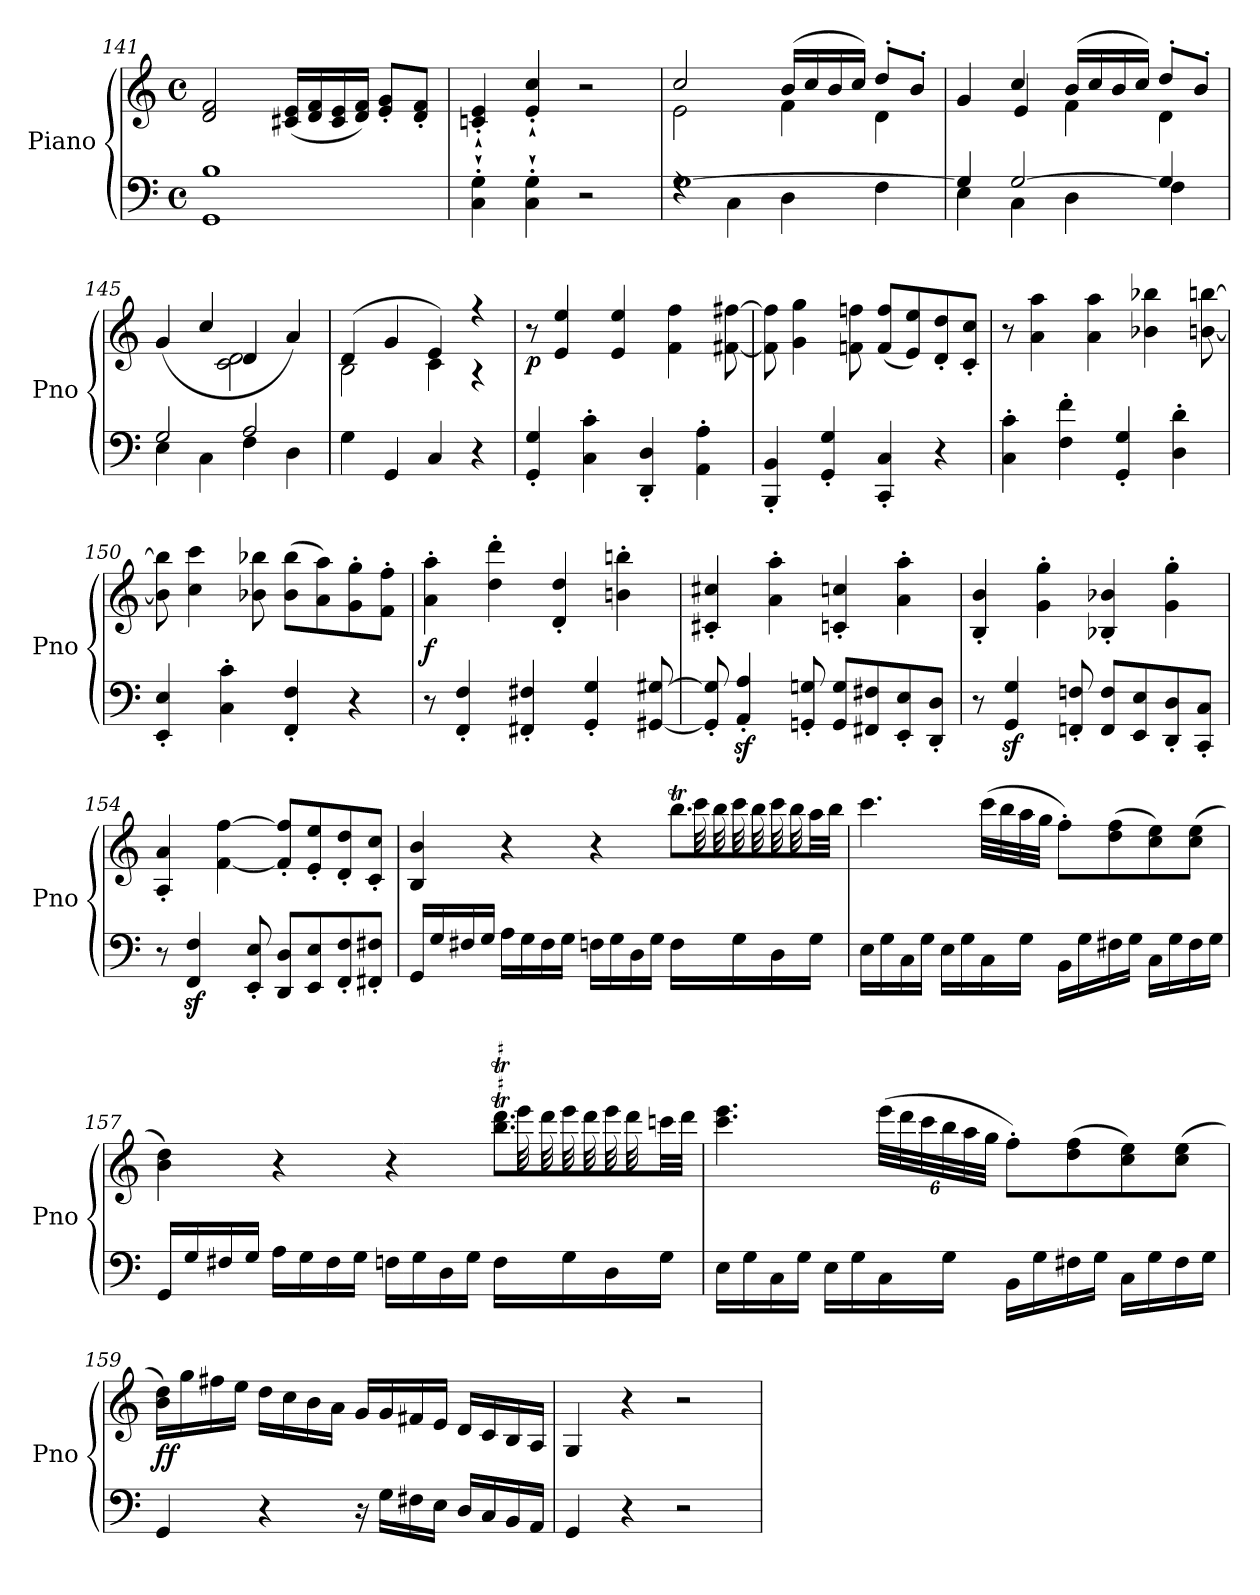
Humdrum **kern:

**kern	**kern	**dynam
*part1	*part1	*part1
*staff2	*staff1	*staff1/2
*I"Piano	*	*
*I'Pno	*	*
*clefF4	*clefG2	*
*k[]	*k[]	*
*M4/4	*M4/4	*
*met(c)	*met(c)	*
=141	=141	=141
1GG 1B	2d/ 2f/	.
.	(16c#X/ 16e/LL	.
.	16d/ 16f/	.
.	16c#/ 16e/	.
.	16d/ 16f/JJ)	.
.	8e/' 8g/'L	.
.	8d/' 8f/'J	.
!!LO:LB:g=z
=142	=142	=142
4C\'` 4G\'`	4cn/'` 4e/'`	.
4C\'` 4G\'`	4e/'` 4cc/'`	.
2r	2r	.
=143	=143	=143
*^	*^	*
[1G	4rF	2cc/	2e\	.
.	4C\	.	.	.
.	4D\	(16b/LL	4f\	.
.	.	16cc/	.	.
.	.	16b/	.	.
.	.	16cc/JJ)	.	.
.	4F\	8dd'/L	4d\	.
.	.	8b'/J	.	.
=144	=144	=144	=144	=144
4G/]	4E\	4g/	4ryy	.
[2G/	4C\	4cc/	4e/	.
.	4D\	(16b/LL	4f\	.
.	.	16cc/	.	.
.	.	16b/	.	.
.	.	16cc/JJ)	.	.
4G/]	4F\	8dd'/L	4d\	.
.	.	8b'/J	.	.
=145	=145	=145	=145	=145
2G/	4E\	(4g/	2ryy	.
.	4C\	4cc/	.	.
2A/	4F\	4d/	2c\ 2d\	.
.	4D\	4a/)	.	.
*v	*v	*	*	*
=146	=146	=146	=146
4G\	(4d/	2B\	.
4GG/	4g/	.	.
4C/	4e/)	4c\	.
4r	4r	4r	.
=147	=147	=147	=147
!	!	!	!LO:DY:b
*	*v	*v	*
4GG/' 4G/'	8r	p
.	4e/ 4ee/	.
4C\' 4c\'	.	.
.	4e/ 4ee/	.
4DD/' 4D/'	.	.
.	4f\ 4ff\	.
4AA\' 4A\'	.	.
.	[8f#X\ [8ff#X\	.
!!LO:LB:g=z
=148	=148	=148
4BBB/' 4BB/'	8f#\] 8ff#\]	.
.	4g\ 4gg\	.
4GG/' 4G/'	.	.
.	8fn\ 8ffn\	.
4CC/' 4C/'	(8f/ 8ff/L	.
.	8e/ 8ee/)	.
4r	8d/' 8dd/'	.
.	8c/' 8cc/'J	.
!!LO:LB:g=z
=149	=149	=149
4C\' 4c\'	8r	.
.	4a\ 4aa\	.
4F\' 4f\'	.	.
.	4a\ 4aa\	.
4GG/' 4G/'	.	.
.	4b-X\ 4bb-X\	.
4D\' 4d\'	.	.
.	[8bn\ [8bbn\	.
=150	=150	=150
4EE/' 4E/'	8b\] 8bb\]	.
.	4cc\ 4ccc\	.
4C\' 4c\'	.	.
.	8b-X\ 8bb-X\	.
4FF/' 4F/'	(8b-\ 8bb-\L	.
.	8a\ 8aa\)	.
4r	8g\' 8gg\'	.
.	8f\' 8ff\'J	.
=151	=151	=151
!	!	!LO:DY:b
8r	4a\' 4aa\'	f
4FF/' 4F/'	.	.
.	4dd\' 4ddd\'	.
4FF#X/' 4F#X/'	.	.
.	4d/' 4dd/'	.
4GG/' 4G/'	.	.
.	4bn\' 4bbn\'	.
[8GG#X/ [8G#X/	.	.
=152	=152	=152
8GG#/]' 8G#/]'	4c#X/' 4cc#X/'	.
4AA/z<' 4A/z<'	.	.
.	4a\' 4aa\'	.
8GGn/' 8Gn/'	.	.
8GG/ 8G/L	4cn/' 4ccn/'	.
8FF#X/ 8F#X/	.	.
8EE/' 8E/'	4a\' 4aa\'	.
8DD/' 8D/'J	.	.
=153	=153	=153
8r	4B/' 4b/'	.
4GG/z< 4G/z<	.	.
.	4g\' 4gg\'	.
8FFn/' 8Fn/'	.	.
8FF/ 8F/L	4B-X/' 4b-X/'	.
8EE/ 8E/	.	.
8DD/' 8D/'	4g\' 4gg\'	.
8CC/' 8C/'J	.	.
!!LO:LB:g=z
=154	=154	=154
8r	4A/' 4a/'	.
4FF/z< 4F/z<	.	.
.	[4f\ [4ff\	.
8EE/' 8E/'	.	.
8DD/ 8D/L	8f/]' 8ff/]'L	.
8EE/ 8E/	8e/' 8ee/'	.
8FF/' 8F/'	8d/' 8dd/'	.
8FF#X/' 8F#X/'J	8c/' 8cc/'J	.
=155	=155	=155
*	*^	*
16GG/LL	4B/ 4b/	2.ryy	.
16G/	.	.	.
16F#X/	.	.	.
16G/JJ	.	.	.
16A\LL	4r	.	.
16G\	.	.	.
16F#\	.	.	.
16G\JJ	.	.	.
16Fn\LL	4r	.	.
16G\	.	.	.
16D\	.	.	.
16G\JJ	.	.	.
16F\LL	8.bbt\L	32ccc	.
.	.	32bb	.
16G\	.	32ccc	.
.	.	32bb	.
16D\	.	32ccc	.
.	.	32bb	.
16G\JJ	32aa\LL	16ryy	.
.	32bb\JJJ	.	.
*	*v	*v	*
!!LO:PB:g=z
=156	=156	=156
16E\LL	4.ccc\	.
16G\	.	.
16C\	.	.
16G\JJ	.	.
16E\LL	.	.
16G\	.	.
16C\	(32ccc\LLL	.
.	32bb\	.
16G\JJ	32aa\	.
.	32gg\JJJ	.
16BB\LL	8ff'\L)	.
16G\	.	.
16F#X\	(8dd\ 8ff\	.
16G\JJ	.	.
16C\LL	8cc\ 8ee\)	.
16G\	.	.
16F#\	(8cc\ 8ee\J	.
16G\JJ	.	.
!!LO:PB:g=z
=157	=157	=157
*	*^	*
16GG/LL	4b\ 4dd\)	2.ryy	.
16G/	.	.	.
16F#X/	.	.	.
16G/JJ	.	.	.
16A\LL	4r	.	.
16G\	.	.	.
16F#\	.	.	.
16G\JJ	.	.	.
16Fn\LL	4r	.	.
16G\	.	.	.
16D\	.	.	.
16G\JJ	.	.	.
16F\LL	8.bb\T 8.ddd\TL	32eee	.
.	.	32ddd	.
16G\	.	32eee	.
.	.	32ddd	.
16D\	.	32eee	.
.	.	32ddd	.
16G\JJ	32ccc\LL	16ryy	.
.	32ddd\JJJ	.	.
*	*v	*v	*
=158	=158	=158
16E\LL	4.ccc\ 4.eee\	.
16G\	.	.
16C\	.	.
16G\JJ	.	.
16E\LL	.	.
16G\	.	.
*	*Xbrackettup	*
16C\	(48eee\LLL	.
.	48ddd\	.
.	48ccc\	.
16G\JJ	48bb\	.
.	48aa\	.
.	48gg\JJJ	.
16BB\LL	8ff'\L)	.
16G\	.	.
16F#X\	(8dd\ 8ff\	.
16G\JJ	.	.
16C\LL	8cc\ 8ee\)	.
16G\	.	.
16F#\	(8cc\ 8ee\J	.
16G\JJ	.	.
!!LO:LB:g=z
=159	=159	=159
!	!	!LO:DY:b
4GG/	16b\ 16dd\LL)	ff
.	16gg\	.
.	16ff#X\	.
.	16ee\JJ	.
4r	16dd\LL	.
.	16cc\	.
.	16b\	.
.	16a\JJ	.
16r	16g/LL	.
16G\LL	16g/	.
16F#X\	16f#X/	.
16E\JJ	16e/JJ	.
16D/LL	16d/LL	.
16C/	16c/	.
16BB/	16B/	.
16AA/JJ	16A/JJ	.
=160	=160	=160
4GG/	4G/	.
4r	4r	.
2r	2r	.
=	=	=
*-	*-	*-
